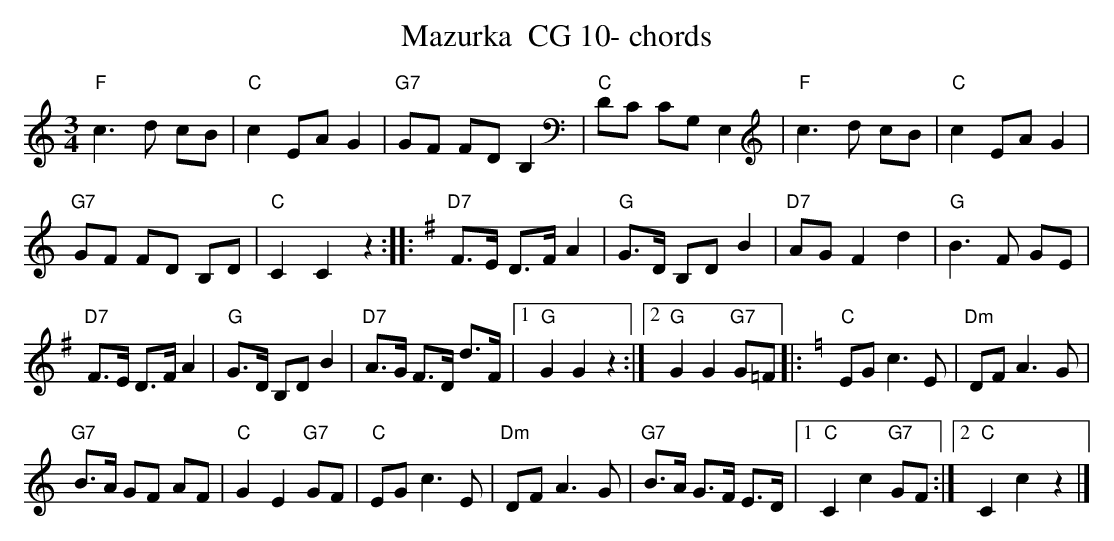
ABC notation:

X:1
T:Mazurka  CG 10- chords
M:3/4
L:1/8
K:Cmaj%%MIDI gchordon
"F"c3d cB | "C"c2EAG2 | "G7"GF FD B,2 | "C"DC CG, E,2 | "F"c3d cB | "C"c2 EA G2 |
"G7"GF FD B,D | "C"C2C2z2 :: [K:Gmaj] "D7"F>E D>F A2 | "G"G>D B,D B2 | "D7"AGF2d2 | "G"B3F GE |
"D7"F>E D>F A2 | "G"G>D B,D B2 | "D7"A>G F>D d>F |1"G"G2G2z2 :|2 "G"G2G2"G7"G=F |: [K:Cmaj] "C"EG c3E | "Dm"DF A3G |
"G7"B>A GF AF | "C"G2E2"G7"GF | "C"EG c3E | "Dm"DF A3G | "G7"B>A G>F E>D |1 "C"C2c2"G7"GF :|2 "C"C2c2z2 |]
